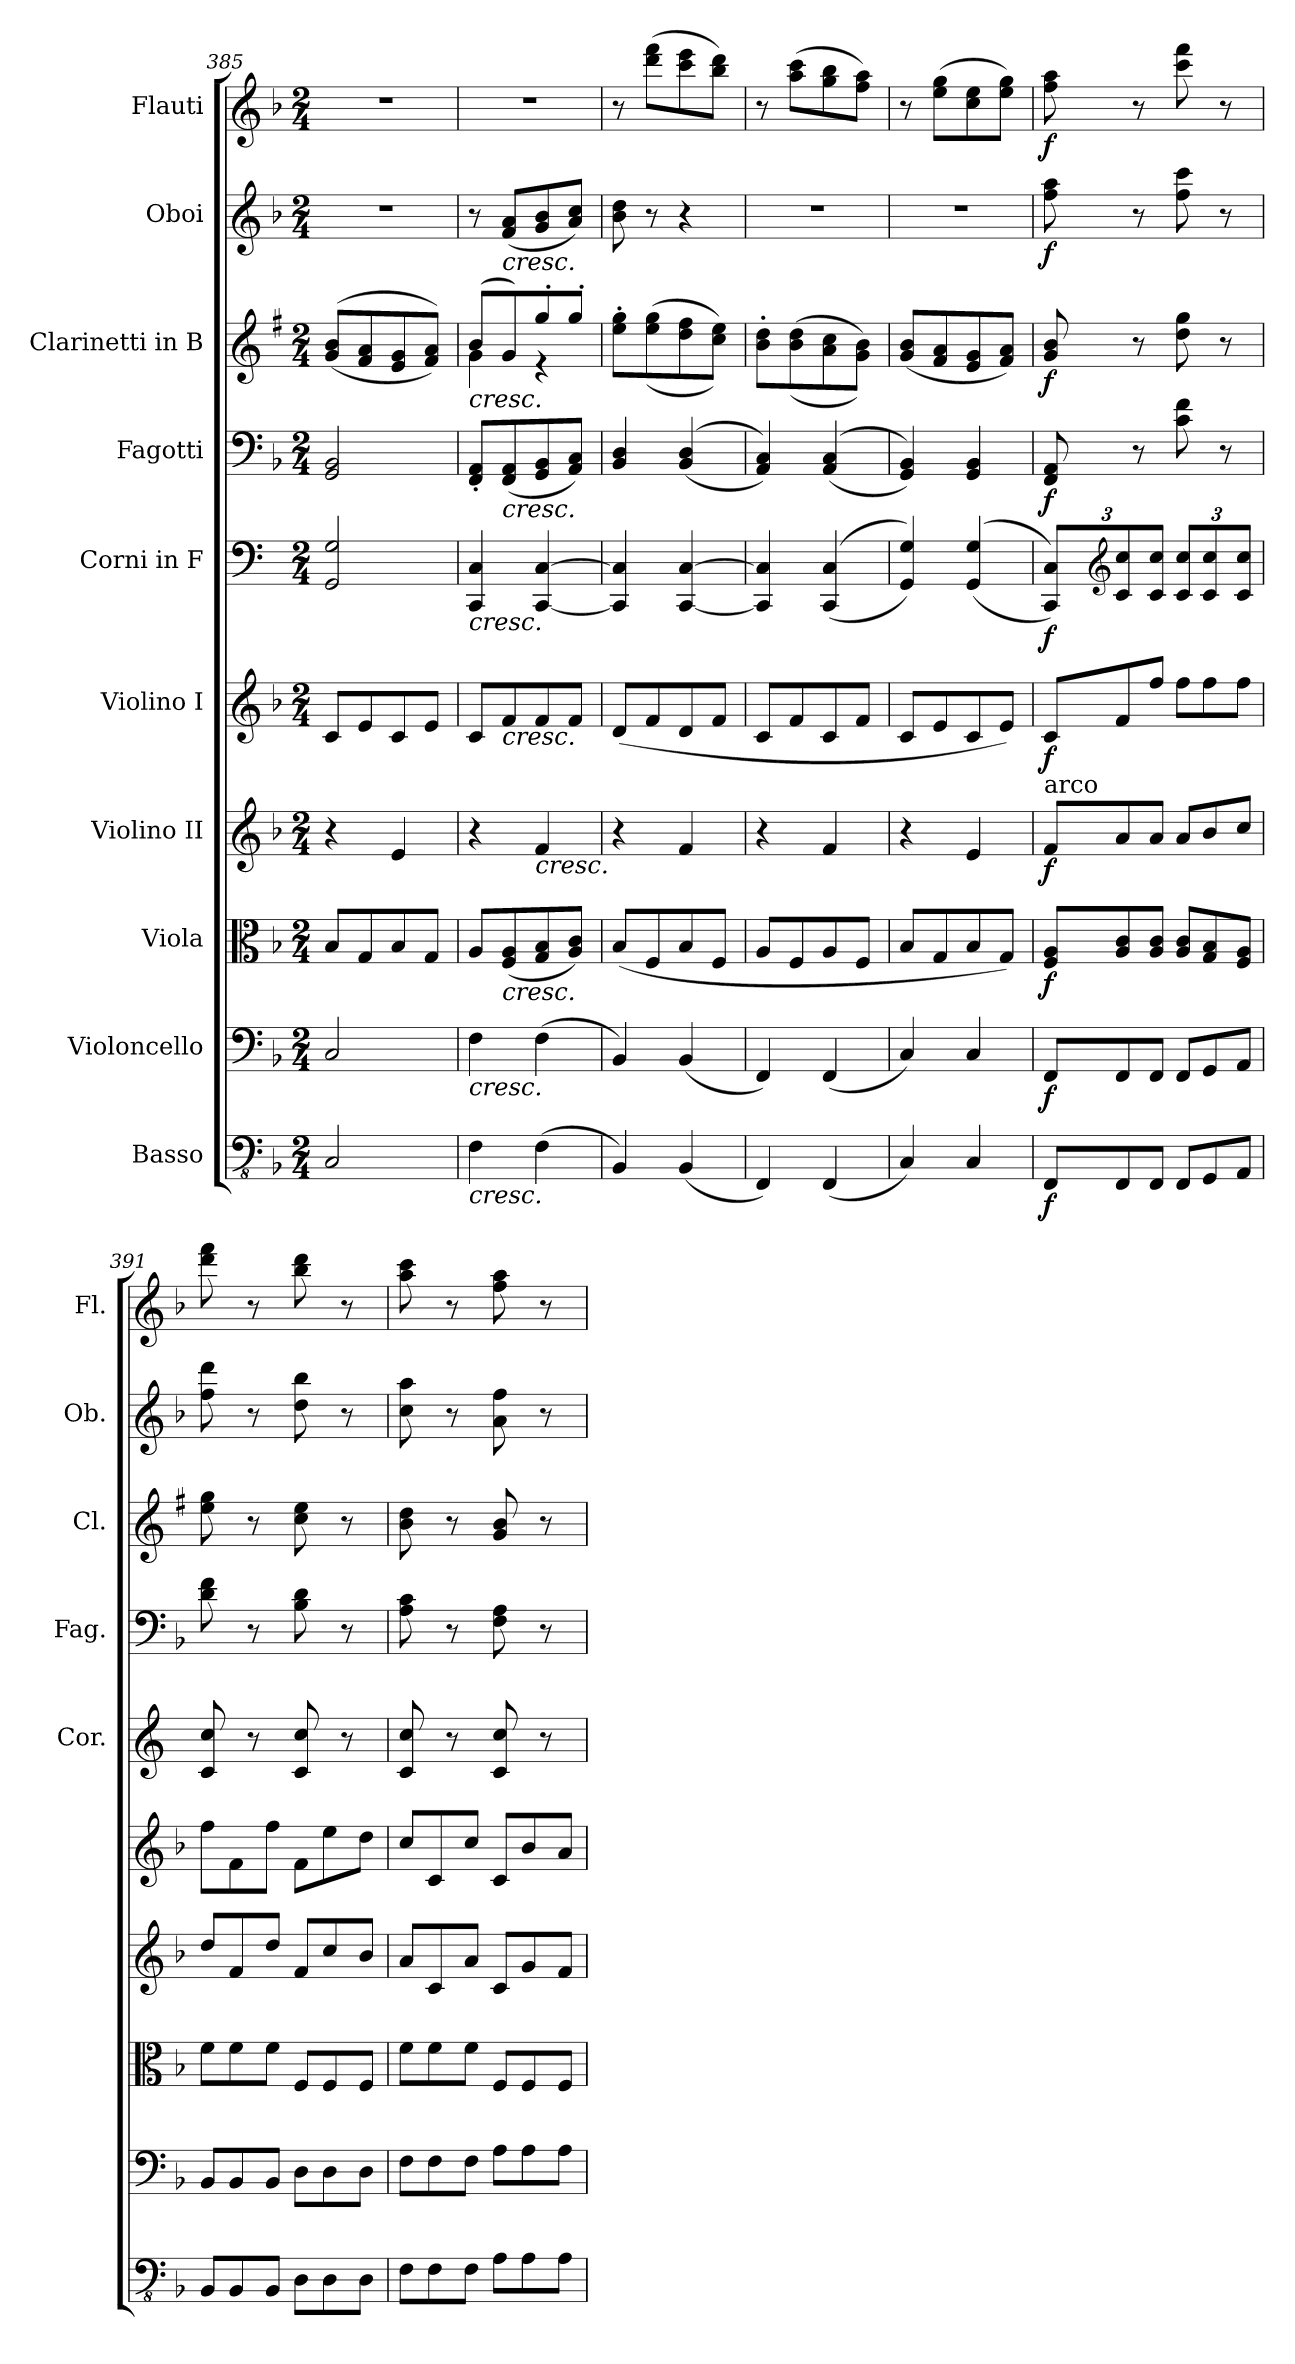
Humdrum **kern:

**kern	**dynam	**kern	**dynam	**kern	**dynam	**kern	**dynam	**kern	**dynam	**kern	**dynam	**kern	**dynam	**kern	**dynam	**kern	**dynam	**kern	**dynam
*part10	*part10	*part9	*part9	*part8	*part8	*part7	*part7	*part6	*part6	*part5	*part5	*part4	*part4	*part3	*part3	*part2	*part2	*part1	*part1
*staff10	*staff10	*staff9	*staff9	*staff8	*staff8	*staff7	*staff7	*staff6	*staff6	*staff5	*staff5	*staff4	*staff4	*staff3	*staff3	*staff2	*staff2	*staff1	*staff1
*I"Basso	*	*I"Violoncello	*	*I"Viola	*	*I"Violino II	*	*I"Violino I	*	*I"Corni in F	*	*I"Fagotti	*	*I"Clarinetti in B	*	*I"Oboi	*	*I"Flauti	*
*	*	*	*	*	*	*	*	*	*	*I'Cor.	*	*I'Fag.	*	*I'Cl.	*	*I'Ob.	*	*I'Fl.	*
!!LO:PB:g=z
*clefFv4	*	*clefF4	*	*clefC3	*	*clefG2	*	*clefG2	*	*clefF4	*	*clefF4	*	*clefG2	*	*clefG2	*	*clefG2	*
*	*	*	*	*	*	*	*	*	*	*ITrd4c7	*	*	*	*ITrd1c2	*	*	*	*	*
*k[b-]	*	*k[b-]	*	*k[b-]	*	*k[b-]	*	*k[b-]	*	*k[b-]	*	*k[b-]	*	*k[b-]	*	*k[b-]	*	*k[b-]	*
*M2/4	*	*M2/4	*	*M2/4	*	*M2/4	*	*M2/4	*	*M2/4	*	*M2/4	*	*M2/4	*	*M2/4	*	*M2/4	*
=385	=385	=385	=385	=385	=385	=385	=385	=385	=385	=385	=385	=385	=385	=385	=385	=385	=385	=385	=385
2CC/	.	2C/	.	8B-/L	.	4r	.	8c/L	.	2CC/ 2C/	.	2GG/ 2BB-/	.	(>(8f/ 8a/L	.	2r	.	2r	.
.	.	.	.	8G/	.	.	.	8e/	.	.	.	.	.	8e/ 8g/	.	.	.	.	.
.	.	.	.	8B-/	.	4e/	.	8c/	.	.	.	.	.	8d/ 8f/	.	.	.	.	.
.	.	.	.	8G/J	.	.	.	8e/J	.	.	.	.	.	8e/ 8g/J))	.	.	.	.	.
=386	=386	=386	=386	=386	=386	=386	=386	=386	=386	=386	=386	=386	=386	=386	=386	=386	=386	=386	=386
*	*	*	*	*	*	*	*	*	*	*	*	*	*	*^	*	*	*	*	*
!	!	!	!	!	!	!	!	!	!	!	!	!	!	!LO:TX:b:i:t=cresc.	!	!	!	!	!	!
!	!	!	!	!	!	!	!	!	!	!LO:TX:b:i:t=cresc.	!	!	!	!	!	!	!	!	!	!
!	!	!LO:TX:b:i:t=cresc.	!	!	!	!	!	!	!	!	!	!	!	!	!	!	!	!	!	!
!LO:TX:b:i:t=cresc.	!	!	!	!	!	!	!	!	!	!	!	!	!	!	!	!	!	!	!	!
4FF\	.	4F\	.	8A/L	.	4r	.	8c/L	.	4FFF/ 4FF/	.	8FF/' 8AA/'L	.	(8a/L	4f\	.	8r	.	2r	.
!	!	!	!	!	!	!	!	!	!	!	!	!	!	!	!	!	!LO:TX:b:i:t=cresc.	!	!	!
!	!	!	!	!	!	!	!	!	!	!	!	!LO:TX:b:i:t=cresc.	!	!	!	!	!	!	!	!
!	!	!	!	!	!	!	!	!LO:TX:b:i:t=cresc.	!	!	!	!	!	!	!	!	!	!	!	!
!	!	!	!	!LO:TX:b:i:t=cresc.	!	!	!	!	!	!	!	!	!	!	!	!	!	!	!	!
.	.	.	.	(8F/ 8A/	.	.	.	8f/	.	.	.	(8FF/ 8AA/	.	8f/)	.	.	(>8f/ 8a/L	.	.	.
!	!	!	!	!	!	!LO:TX:b:i:t=cresc.	!	!	!	!	!	!	!	!	!	!	!	!	!	!
(4FF\	.	(4F\	.	8G/ 8B-/	.	4f/	.	8f/	.	[4FFF/ [4FF/	.	8GG/ 8BB-/	.	8ff'/	4r	.	8g/ 8b-/	.	.	.
.	.	.	.	8A/ 8c/J)	.	.	.	8f/J	.	.	.	8AA/ 8C/J)	.	8ff'/J	.	.	8a/ 8cc/J)	.	.	.
*	*	*	*	*	*	*	*	*	*	*	*	*	*	*v	*v	*	*	*	*	*
=387	=387	=387	=387	=387	=387	=387	=387	=387	=387	=387	=387	=387	=387	=387	=387	=387	=387	=387	=387
4BBB-/)	.	4BB-/)	.	(8B-/L	.	4r	.	(8d/L	.	4FFF/] 4FF/]	.	4BB-/ 4D/	.	8dd\' 8ff\'L	.	8b-\ 8dd\	.	8r	.
!	!	!	!	!	!	!	!	!	!	!	!	!	!	!	!	!	!	!	!LO:DY:b
.	.	.	.	8F/	.	.	.	8f/	.	.	.	.	.	((8dd\ 8ff\	.	8r	.	(8ddd\ 8fff\L	other-dynamics
(4BBB-/	.	(4BB-/	.	8B-/	.	4f/	.	8d/	.	[4FFF/ [4FF/	.	(>(4BB-/ 4D/	.	8cc\ 8ee\	.	4r	.	8ccc\ 8eee\	.
.	.	.	.	8F/J	.	.	.	8f/J	.	.	.	.	.	8b-\ 8dd\J))	.	.	.	8bb-\ 8ddd\J)	.
=388	=388	=388	=388	=388	=388	=388	=388	=388	=388	=388	=388	=388	=388	=388	=388	=388	=388	=388	=388
4FFF/)	.	4FF/)	.	8A/L	.	4r	.	8c/L	.	4FFF/] 4FF/]	.	4AA/ 4C/))	.	8a\' 8cc\'L	.	2r	.	8r	.
.	.	.	.	8F/	.	.	.	8f/	.	.	.	.	.	((8a\ 8cc\	.	.	.	(8aa\ 8ccc\L	.
(4FFF/	.	(4FF/	.	8A/	.	4f/	.	8c/	.	(>(4FFF/ 4FF/	.	(>(4AA/ 4C/	.	8g\ 8b-\	.	.	.	8gg\ 8bb-\	.
.	.	.	.	8F/J	.	.	.	8f/J	.	.	.	.	.	8f\ 8a\J))	.	.	.	8ff\ 8aa\J)	.
=389	=389	=389	=389	=389	=389	=389	=389	=389	=389	=389	=389	=389	=389	=389	=389	=389	=389	=389	=389
4CC/)	.	4C/)	.	8B-/L	.	4r	.	8c/L	.	4CC/ 4C/))	.	4GG/ 4BB-/))	.	(8f/ 8a/L	.	2r	.	8r	.
.	.	.	.	8G/	.	.	.	8e/	.	.	.	.	.	8e/ 8g/	.	.	.	(8ee\ 8gg\L	.
4CC/	.	4C/	.	8B-/	.	4e/	.	8c/	.	(>(4CC/ 4C/	.	4GG/ 4BB-/	.	8d/ 8f/	.	.	.	8cc\ 8ee\	.
.	.	.	.	8G/J)	.	.	.	8e/J)	.	.	.	.	.	8e/ 8g/J)	.	.	.	8ee\ 8gg\J)	.
=390	=390	=390	=390	=390	=390	=390	=390	=390	=390	=390	=390	=390	=390	=390	=390	=390	=390	=390	=390
*Xtuplet	*	*Xtuplet	*	*Xtuplet	*	*Xtuplet	*	*Xtuplet	*	*Xbrackettup	*	*	*	*	*	*	*	*	*
!	!	!	!	!	!	!LO:TX:a:t=arco	!	!	!	!	!	!	!	!	!	!	!	!	!
!	!LO:DY:b	!	!LO:DY:b	!	!LO:DY:b	!	!LO:DY:b	!	!LO:DY:b	!	!LO:DY:b	!	!LO:DY:b	!	!LO:DY:b	!	!LO:DY:b	!	!LO:DY:b
12FFF/L	f	12FF/L	f	12F/ 12A/L	f	12f/L	f	12c/L	f	12FFF/ 12FF/L))	f	8FF/ 8AA/	f	8f/ 8a/	f	8ff\ 8aa\	f	8ff\ 8aa\	f
*	*	*	*	*	*	*	*	*	*	*clefG2	*	*	*	*	*	*	*	*	*
12FFF/	.	12FF/	.	12A/ 12c/	.	12a/	.	12f/	.	12F/ 12f/	.	.	.	.	.	.	.	.	.
.	.	.	.	.	.	.	.	.	.	.	.	8r	.	8r	.	8r	.	8r	.
12FFF/J	.	12FF/J	.	12A/ 12c/J	.	12a/J	.	12ff/J	.	12F/ 12f/J	.	.	.	.	.	.	.	.	.
12FFF/L	.	12FF/L	.	12A/ 12c/L	.	12a/L	.	12ff\L	.	12F/ 12f/L	.	8c\ 8f\	.	8cc\ 8ff\	.	8ff\ 8ccc\	.	8ccc\ 8fff\	.
12GGG/	.	12GG/	.	12G/ 12B-/	.	12b-/	.	12ff\	.	12F/ 12f/	.	.	.	.	.	.	.	.	.
.	.	.	.	.	.	.	.	.	.	.	.	8r	.	8r	.	8r	.	8r	.
12AAA/J	.	12AA/J	.	12F/ 12A/J	.	12cc/J	.	12ff\J	.	12F/ 12f/J	.	.	.	.	.	.	.	.	.
=391	=391	=391	=391	=391	=391	=391	=391	=391	=391	=391	=391	=391	=391	=391	=391	=391	=391	=391	=391
12BBB-/L	.	12BB-/L	.	12f\L	.	12dd/L	.	12ff\L	.	8F/ 8f/	.	8d\ 8f\	.	8dd\ 8ff\	.	8ff\ 8ddd\	.	8ddd\ 8fff\	.
12BBB-/	.	12BB-/	.	12f\	.	12f/	.	12f\	.	.	.	.	.	.	.	.	.	.	.
.	.	.	.	.	.	.	.	.	.	8r	.	8r	.	8r	.	8r	.	8r	.
12BBB-/J	.	12BB-/J	.	12f\J	.	12dd/J	.	12ff\J	.	.	.	.	.	.	.	.	.	.	.
12DD\L	.	12D\L	.	12F/L	.	12f/L	.	12f\L	.	8F/ 8f/	.	8B-\ 8d\	.	8b-\ 8dd\	.	8dd\ 8bb-\	.	8bb-\ 8ddd\	.
12DD\	.	12D\	.	12F/	.	12cc/	.	12ee\	.	.	.	.	.	.	.	.	.	.	.
.	.	.	.	.	.	.	.	.	.	8r	.	8r	.	8r	.	8r	.	8r	.
12DD\J	.	12D\J	.	12F/J	.	12b-/J	.	12dd\J	.	.	.	.	.	.	.	.	.	.	.
=392	=392	=392	=392	=392	=392	=392	=392	=392	=392	=392	=392	=392	=392	=392	=392	=392	=392	=392	=392
12FF\L	.	12F\L	.	12f\L	.	12a/L	.	12cc/L	.	8F/ 8f/	.	8A\ 8c\	.	8a\ 8cc\	.	8cc\ 8aa\	.	8aa\ 8ccc\	.
12FF\	.	12F\	.	12f\	.	12c/	.	12c/	.	.	.	.	.	.	.	.	.	.	.
.	.	.	.	.	.	.	.	.	.	8r	.	8r	.	8r	.	8r	.	8r	.
12FF\J	.	12F\J	.	12f\J	.	12a/J	.	12cc/J	.	.	.	.	.	.	.	.	.	.	.
12AA\L	.	12A\L	.	12F/L	.	12c/L	.	12c/L	.	8F/ 8f/	.	8F\ 8A\	.	8f/ 8a/	.	8a\ 8ff\	.	8ff\ 8aa\	.
12AA\	.	12A\	.	12F/	.	12g/	.	12b-/	.	.	.	.	.	.	.	.	.	.	.
.	.	.	.	.	.	.	.	.	.	8r	.	8r	.	8r	.	8r	.	8r	.
12AA\J	.	12A\J	.	12F/J	.	12f/J	.	12a/J	.	.	.	.	.	.	.	.	.	.	.
=	=	=	=	=	=	=	=	=	=	=	=	=	=	=	=	=	=	=	=
*-	*-	*-	*-	*-	*-	*-	*-	*-	*-	*-	*-	*-	*-	*-	*-	*-	*-	*-	*-
